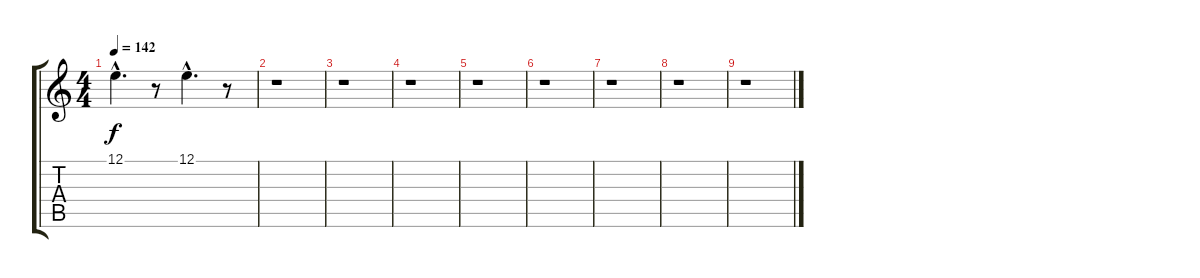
\track "" {instrument acousticgrandpiano}
\staff {score tabs}
\tuning (E4 B3 G3 D3 A2 E2) {hide}
\ts (4 4)
\tempo 142
\clef g2
\ks c
12.1{hac}.4{d dy f} r.8 12.1{hac}.4{d} r.8 |
r.1 |
r.1 |
r.1 |
r.1 |
r.1 |
r.1 |
r.1 |
r.1
